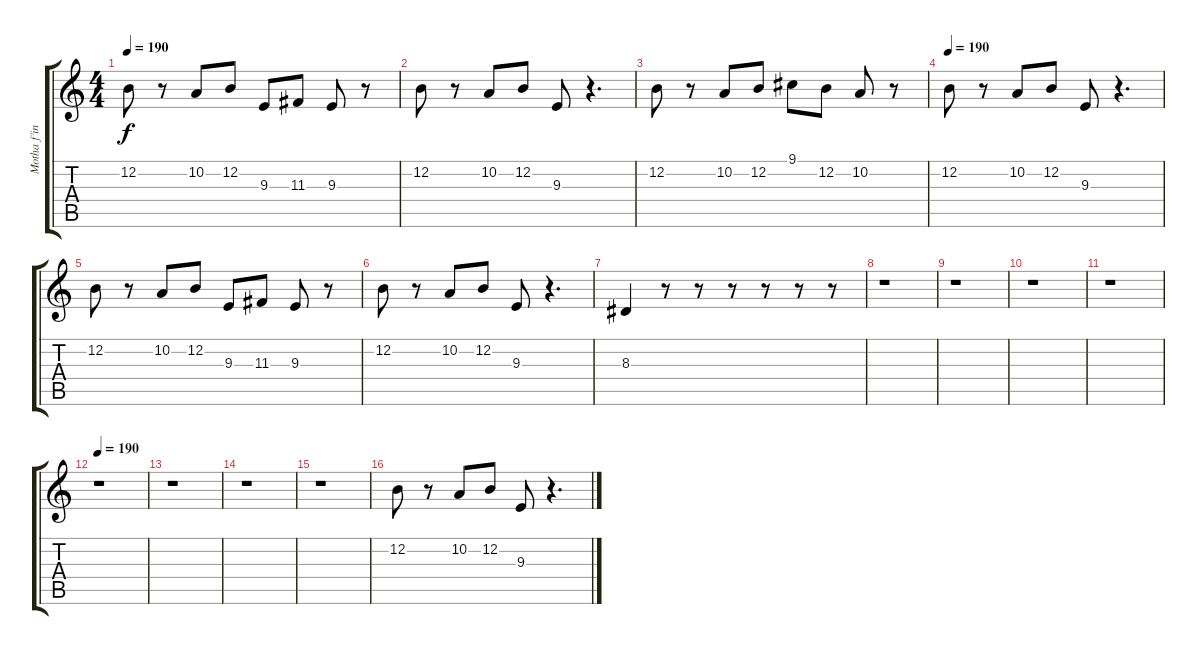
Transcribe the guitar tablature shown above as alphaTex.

\track ("Motha f'in kalimba" "Motha f'in") {instrument kalimba}
\staff {score tabs}
\tuning (E4 B3 G3 D3 A2 E2) {hide}
\ts (4 4)
\tempo 190
\clef g2
\ks c
12.2.8{dy f} r.8 10.2.8 12.2.8 9.3.8 11.3.8 9.3.8 r.8 |
12.2.8 r.8 10.2.8 12.2.8 9.3.8 r.4{d} |
12.2.8 r.8 10.2.8 12.2.8 9.1.8 12.2.8 10.2.8 r.8 |
\tempo 190
12.2.8 r.8 10.2.8 12.2.8 9.3.8 r.4{d} |
12.2.8 r.8 10.2.8 12.2.8 9.3.8 11.3.8 9.3.8 r.8 |
12.2.8 r.8 10.2.8 12.2.8 9.3.8 r.4{d} |
8.3.4 r.8 r.8 r.8 r.8 r.8 r.8 |
r.1 |
r.1 |
r.1 |
r.1 |
\tempo 190
r.1 |
r.1 |
r.1 |
r.1 |
12.2.8{instrument kalimba} r.8 10.2.8 12.2.8 9.3.8 r.4{d}
